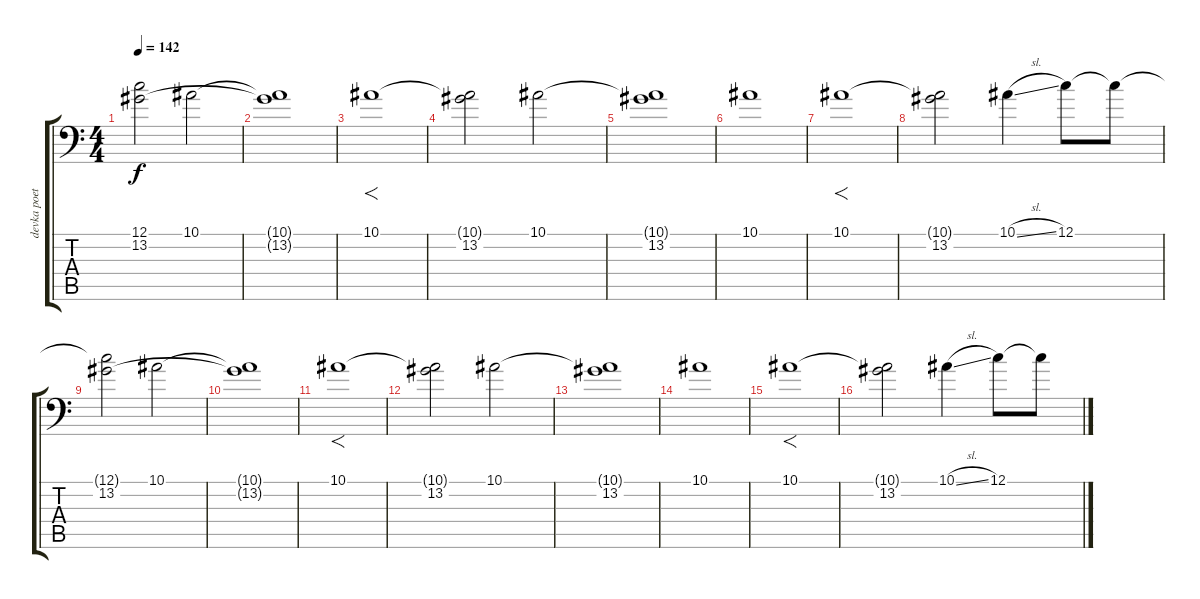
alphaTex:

\track ("devka poet" "devka poet") {instrument pad4choir}
\staff {score tabs}
\tuning (C4 G3 Eb3 Bb2 F2 Bb1) {hide}
\ts (4 4)
\tempo 142
\clef f4
\ks c
(12.1{t} 13.2).2{dy f} 10.1.2 |
(10.1{t} 13.2{t}).1 |
10.1.1{f} |
(10.1{t} 13.2).2 10.1.2 |
(10.1{t} 13.2).1 |
10.1.1 |
10.1.1{f} |
(10.1{t} 13.2).2 10.1{sl}.4 12.1.8 12.1{t}.8 |
(12.1{t} 13.2).2 10.1.2 |
(10.1{t} 13.2{t}).1 |
10.1.1{f} |
(10.1{t} 13.2).2 10.1.2 |
(10.1{t} 13.2).1 |
10.1.1 |
10.1.1{f} |
(10.1{t} 13.2).2 10.1{sl}.4 12.1.8 12.1{t}.8
